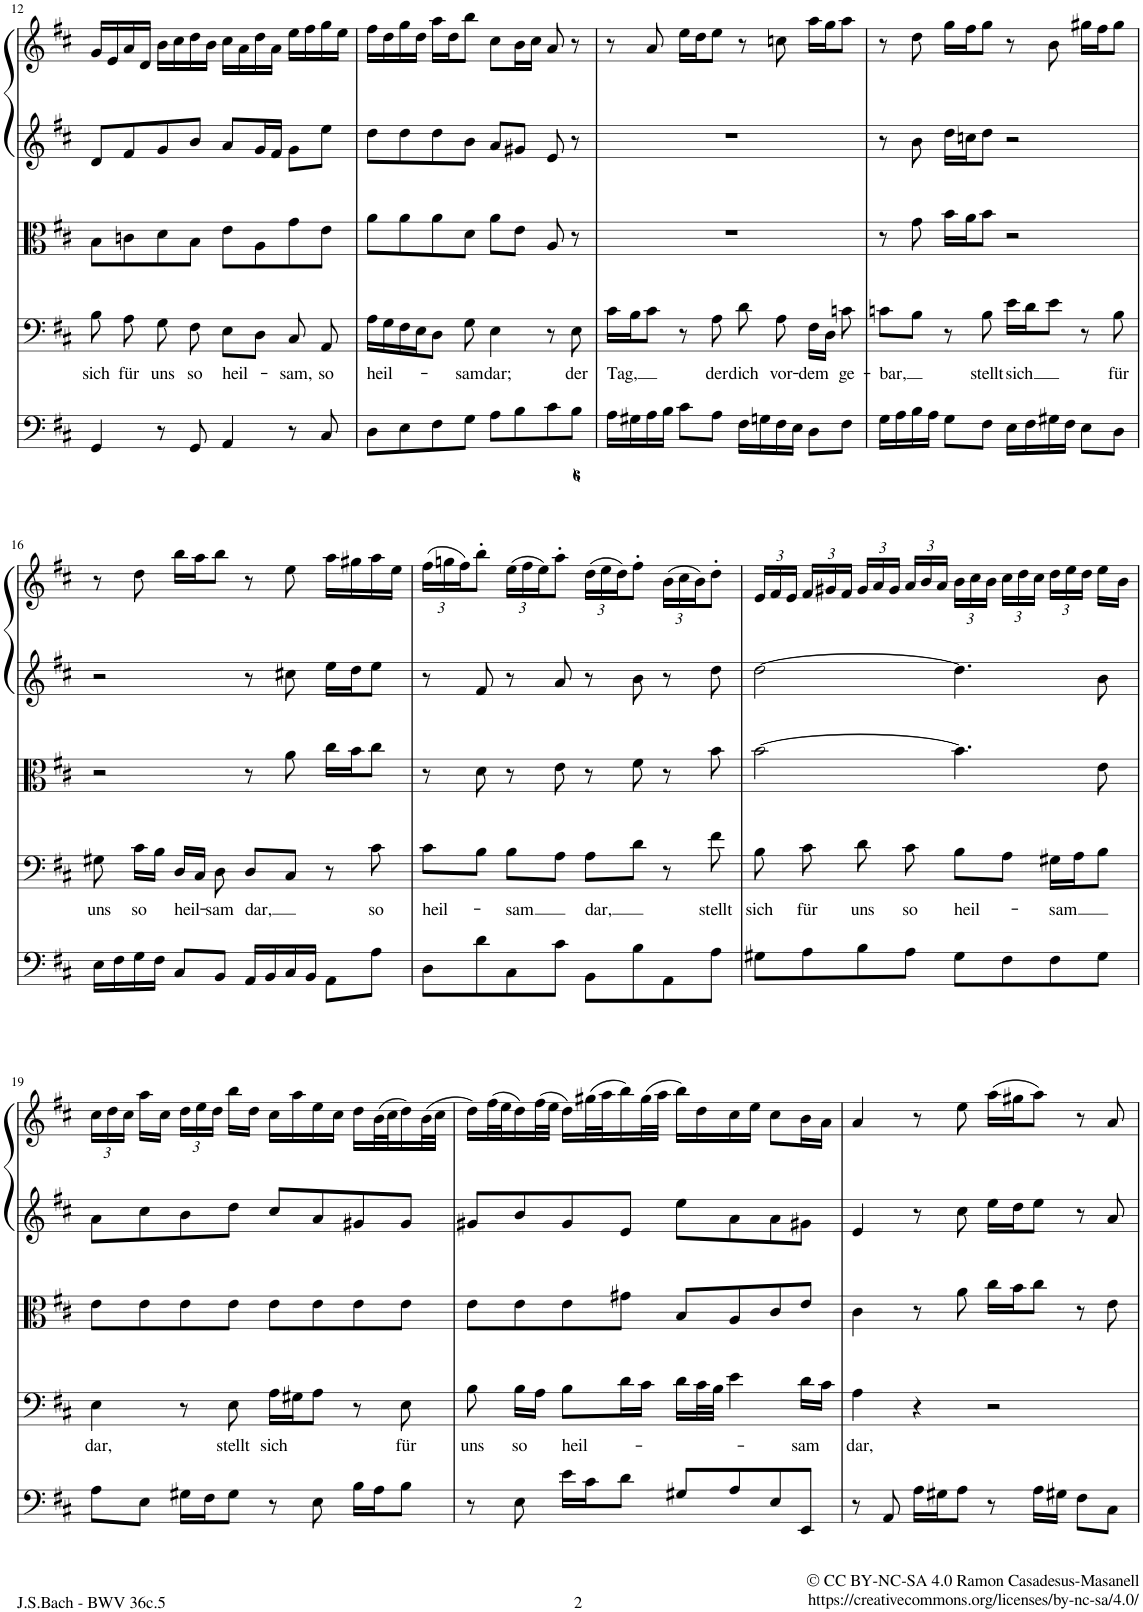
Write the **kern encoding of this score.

**kern	**kern	**text	**kern	**kern	**kern
*part5	*part4	*part4	*part3	*part2	*part1
*staff5	*staff4	*staff4	*staff3	*staff2	*staff1
*I"Organo e  Continuo.	*I"Basso.	*	*I"Viola.	*I"Violino II.	*I"Violino I.
*	*	*	*I'Vla	*I'Vln	*I'Vln
!!LO:PB:g=z
*clefF4	*clefF4	*	*clefC3	*clefG2	*clefG2
*k[f#c#]	*k[f#c#]	*	*k[f#c#]	*k[f#c#]	*k[f#c#]
*D:	*D:	*	*D:	*D:	*D:
*M2/2	*M2/2	*	*M2/2	*M2/2	*M2/2
*met(c|)	*met(c|)	*	*met(c|)	*met(c|)	*met(c|)
=12	=12	=12	=12	=12	=12
!	!	!LO:LY:b	!	!	!
4GG/	8B\	sich	8B\L	8d/L	16g/LL
.	.	.	.	.	16e/
!	!	!LO:LY:b	!	!	!
.	8A\	für	8cn\	8f#/	16a/
.	.	.	.	.	16d/JJ
!	!	!LO:LY:b	!	!	!
8r	8G\	uns	8d\	8g/	16b\LL
.	.	.	.	.	16cc#\
!	!	!LO:LY:b	!	!	!
8GG/	8F#\	so	8B\J	8b/J	16dd\
.	.	.	.	.	16b\JJ
!	!	!LO:LY:b	!	!	!
4AA/	8E\L	heil-	8e\L	8a/L	16cc#\LL
.	.	.	.	.	16a\
.	8D\J	.	8A\	16g/L	16dd\
.	.	.	.	16f#/JJ	16a\JJ
!	!	!LO:LY:b	!	!	!
8r	8C#/	-sam,	8g\	8g\L	16ee\LL
.	.	.	.	.	16ff#\
!	!	!LO:LY:b	!	!	!
8C#/	8AA/	so	8e\J	8ee\J	16gg\
.	.	.	.	.	16ee\JJ
=13	=13	=13	=13	=13	=13
!	!	!LO:LY:b	!	!	!
8D\L	16A\LL	heil-	8a\L	8dd\L	16ff#\LL
.	16G\	.	.	.	16dd\
8E\	16F#\	.	8a\	8dd\	16gg\
.	16E\J	.	.	.	16dd\JJ
8F#\	8D\J	.	8a\	8dd\	16aa\LL
.	.	.	.	.	16dd\J
!	!	!LO:LY:b	!	!	!
8G\J	8G\	-sam	8d\J	8b\J	8bb\J
!	!	!LO:LY:b	!	!	!
8A\L	4E\	dar;	8a\L	8a/L	8cc#\L
8B\	.	.	8e\J	8g#X/J	16b\L
.	.	.	.	.	16cc#\JJ
8c#\	8r	.	8A/	8e/	8a/
!	!	!LO:LY:b	!	!	!
8B\J	8E\	der	8r	8r	8r
=14	=14	=14	=14	=14	=14
!	!	!LO:LY:b	!	!	!
16A\LL	16c#\LL	Tag,	1r	1r	8r
16G#X\	16B\J	.	.	.	.
16A\	8c#\J	.	.	.	8a/
16B\JJ	.	.	.	.	.
8c#\L	8r	.	.	.	16ee\LL
.	.	.	.	.	16dd\J
!	!	!LO:LY:b	!	!	!
8A\J	8A\	der	.	.	8ee\J
!	!	!LO:LY:b	!	!	!
16F#\LL	8d\	dich	.	.	8r
16Gn\	.	.	.	.	.
!	!	!LO:LY:b	!	!	!
16F#\	8A\	vor-	.	.	8ccn\
16E\JJ	.	.	.	.	.
!	!	!LO:LY:b	!	!	!
8D\L	16F#\LL	-dem	.	.	16aa\LL
.	16D\JJ	.	.	.	16gg\J
!	!	!LO:LY:b	!	!	!
8F#\J	8cn\	ge-	.	.	8aa\J
=15	=15	=15	=15	=15	=15
!	!	!LO:LY:b	!	!	!
16G\LL	8cn\L	-bar,	8r	8r	8r
16A\	.	.	.	.	.
16B\	8B\J	.	8g\	8b\	8dd\
16A\JJ	.	.	.	.	.
8G\L	8r	.	16b\LL	16dd\LL	16gg\LL
.	.	.	16a\J	16ccn\J	16ff#\J
!	!	!LO:LY:b	!	!	!
8F#\J	8B\	stellt	8b\J	8dd\J	8gg\J
!	!	!LO:LY:b	!	!	!
16E\LL	16e\LL	sich	2r	2r	8r
16F#\	16d\J	.	.	.	.
16G#X\	8e\J	.	.	.	8b\
16F#\JJ	.	.	.	.	.
8E\L	8r	.	.	.	16gg#X\LL
.	.	.	.	.	16ff#\J
!	!	!LO:LY:b	!	!	!
8D\J	8B\	für	.	.	8gg#\J
!!LO:LB:g=z
=16	=16	=16	=16	=16	=16
!	!	!LO:LY:b	!	!	!
16E\LL	8G#X\	uns	2r	2r	8r
16F#\	.	.	.	.	.
!	!	!LO:LY:b	!	!	!
16G\	16c#\LL	so	.	.	8dd\
16F#\JJ	16B\JJ	.	.	.	.
!	!	!LO:LY:b	!	!	!
8C#/L	16D/LL	heil-	.	.	16bb\LL
.	16C#/JJ	.	.	.	16aa\J
!	!	!LO:LY:b	!	!	!
8BB/J	8D\	-sam	.	.	8bb\J
!	!	!LO:LY:b	!	!	!
16AA/LL	8D/L	dar,	8r	8r	8r
16BB/	.	.	.	.	.
16C#/	8C#/J	.	8a\	8cc#X\	8ee\
16BB/JJ	.	.	.	.	.
8AA\L	8r	.	16cc#\LL	16ee\LL	16aa\LL
.	.	.	16b\J	16dd\J	16gg#X\
!	!	!LO:LY:b	!	!	!
8A\J	8c#\	so	8cc#\J	8ee\J	16aa\
.	.	.	.	.	16ee\JJ
=17	=17	=17	=17	=17	=17
!	!	!LO:LY:b	!	!	!
*	*	*	*	*	*Xbrackettup
8D\L	8c#\L	heil-	8r	8r	(24ff#\LL
.	.	.	.	.	24ggn\
.	.	.	.	.	24ff#\J)
8d\	8B\J	.	8d\	8f#/	8bb'\J
!	!	!LO:LY:b	!	!	!
8C#\	8B\L	-sam	8r	8r	(24ee\LL
.	.	.	.	.	24ff#\
.	.	.	.	.	24ee\J)
8c#\J	8A\J	.	8e\	8a/	8aa'\J
!	!	!LO:LY:b	!	!	!
8BB\L	8A\L	dar,	8r	8r	(24dd\LL
.	.	.	.	.	24ee\
.	.	.	.	.	24dd\J)
8B\	8d\J	.	8f#\	8b\	8ff#'\J
8AA\	8r	.	8r	8r	(24b\LL
.	.	.	.	.	24cc#\
.	.	.	.	.	24b\J)
!	!	!LO:LY:b	!	!	!
8A\J	8f#\	stellt	8b\	8dd\	8dd'\J
=18	=18	=18	=18	=18	=18
!	!	!LO:LY:b	!	!	!
8G#X\L	8B\	sich	[2b\	[2dd\	24e/LL
.	.	.	.	.	24f#/
.	.	.	.	.	24e/JJ
!	!	!LO:LY:b	!	!	!
8A\	8c#\	für	.	.	24f#/LL
.	.	.	.	.	24g#X/
.	.	.	.	.	24f#/JJ
!	!	!LO:LY:b	!	!	!
8B\	8d\	uns	.	.	24g#/LL
.	.	.	.	.	24a/
.	.	.	.	.	24g#/JJ
!	!	!LO:LY:b	!	!	!
8A\J	8c#\	so	.	.	24a/LL
.	.	.	.	.	24b/
.	.	.	.	.	24a/JJ
!	!	!LO:LY:b	!	!	!
8G#\L	8B\L	heil-	4.b\]	4.dd\]	24b\LL
.	.	.	.	.	24cc#\
.	.	.	.	.	24b\JJ
8F#\	8A\J	.	.	.	24cc#\LL
.	.	.	.	.	24dd\
.	.	.	.	.	24cc#\JJ
!	!	!LO:LY:b	!	!	!
8F#\	16G#X\LL	-sam	.	.	24dd\LL
.	.	.	.	.	24ee\
.	16A\J	.	.	.	.
.	.	.	.	.	24dd\JJ
8G#\J	8B\J	.	8e\	8b\	16ee\LL
.	.	.	.	.	16b\JJ
!!LO:LB:g=z
=19	=19	=19	=19	=19	=19
!	!	!LO:LY:b	!	!	!
8A\L	4E\	dar,	8e\L	8a\L	24cc#\LL
.	.	.	.	.	24dd\
.	.	.	.	.	24cc#\JJ
8E\J	.	.	8e\	8cc#\	16aa\LL
.	.	.	.	.	16cc#\JJ
16G#X\LL	8r	.	8e\	8b\	24dd\LL
.	.	.	.	.	24ee\
16F#\J	.	.	.	.	.
.	.	.	.	.	24dd\JJ
!	!	!LO:LY:b	!	!	!
8G#\J	8E\	stellt	8e\J	8dd\J	16bb\LL
.	.	.	.	.	16dd\JJ
!	!	!LO:LY:b	!	!	!
8r	16A\LL	sich	8e\L	8cc#/L	16cc#\LL
.	16G#X\J	.	.	.	16aa\
8E\	8A\J	.	8e\	8a/	16ee\
.	.	.	.	.	16cc#\JJ
16B\LL	8r	.	8e\	8g#X/	16dd\LL
16A\J	.	.	.	.	(32b\L
.	.	.	.	.	32cc#\J
!	!	!LO:LY:b	!	!	!
8B\J	8E\	für	8e\J	8g#/J	16dd\)
.	.	.	.	.	(32b\L
.	.	.	.	.	32cc#\JJJ
=20	=20	=20	=20	=20	=20
!	!	!LO:LY:b	!	!	!
8r	8B\	uns	8e\L	8g#X/L	16dd\LL)
.	.	.	.	.	(32ff#\L
.	.	.	.	.	32ee\J
!	!	!LO:LY:b	!	!	!
8E\	16B\LL	so	8e\	8b/	16dd\)
.	16A\JJ	.	.	.	(32ff#\L
.	.	.	.	.	32ee\JJJ
!	!	!LO:LY:b	!	!	!
16e\LL	8B\L	heil-	8e\	8g#/	16dd\LL)
16c#\J	.	.	.	.	(32gg#X\L
.	.	.	.	.	32aa\J
8d\J	16d\L	.	8g#X\J	8e/J	16bb\)
.	16c#\JJ	.	.	.	(32gg#\L
.	.	.	.	.	32aa\JJJ
8G#X/L	16d\LL	.	8B/L	8ee\L	16bb\LL)
.	32c#\L	.	.	.	16dd\
.	32B\JJJ	.	.	.	.
8A/	4e\	.	8A/	8a\	16cc#\
.	.	.	.	.	16ee\JJ
8E/	.	.	8c#/	8a\	8cc#\L
!	!	!LO:LY:b	!	!	!
8EE/J	16d\LL	-sam	8e/J	8g#X\J	16b\L
.	16c#\JJ	.	.	.	16a\JJ
=21	=21	=21	=21	=21	=21
!	!	!LO:LY:b	!	!	!
8r	4A\	dar,	4c#\	4e/	4a/
8AA/	.	.	.	.	.
16A\LL	4r	.	8r	8r	8r
16G#X\J	.	.	.	.	.
8A\J	.	.	8a\	8cc#\	8ee\
8r	2r	.	16cc#\LL	16ee\LL	(16aa\LL
.	.	.	16b\J	16dd\J	16gg#X\J
16A\LL	.	.	8cc#\J	8ee\J	8aa\J)
16G#X\JJ	.	.	.	.	.
8F#\L	.	.	8r	8r	8r
8C#\J	.	.	8e\	8a/	8a/
=	=	=	=	=	=
*-	*-	*-	*-	*-	*-
